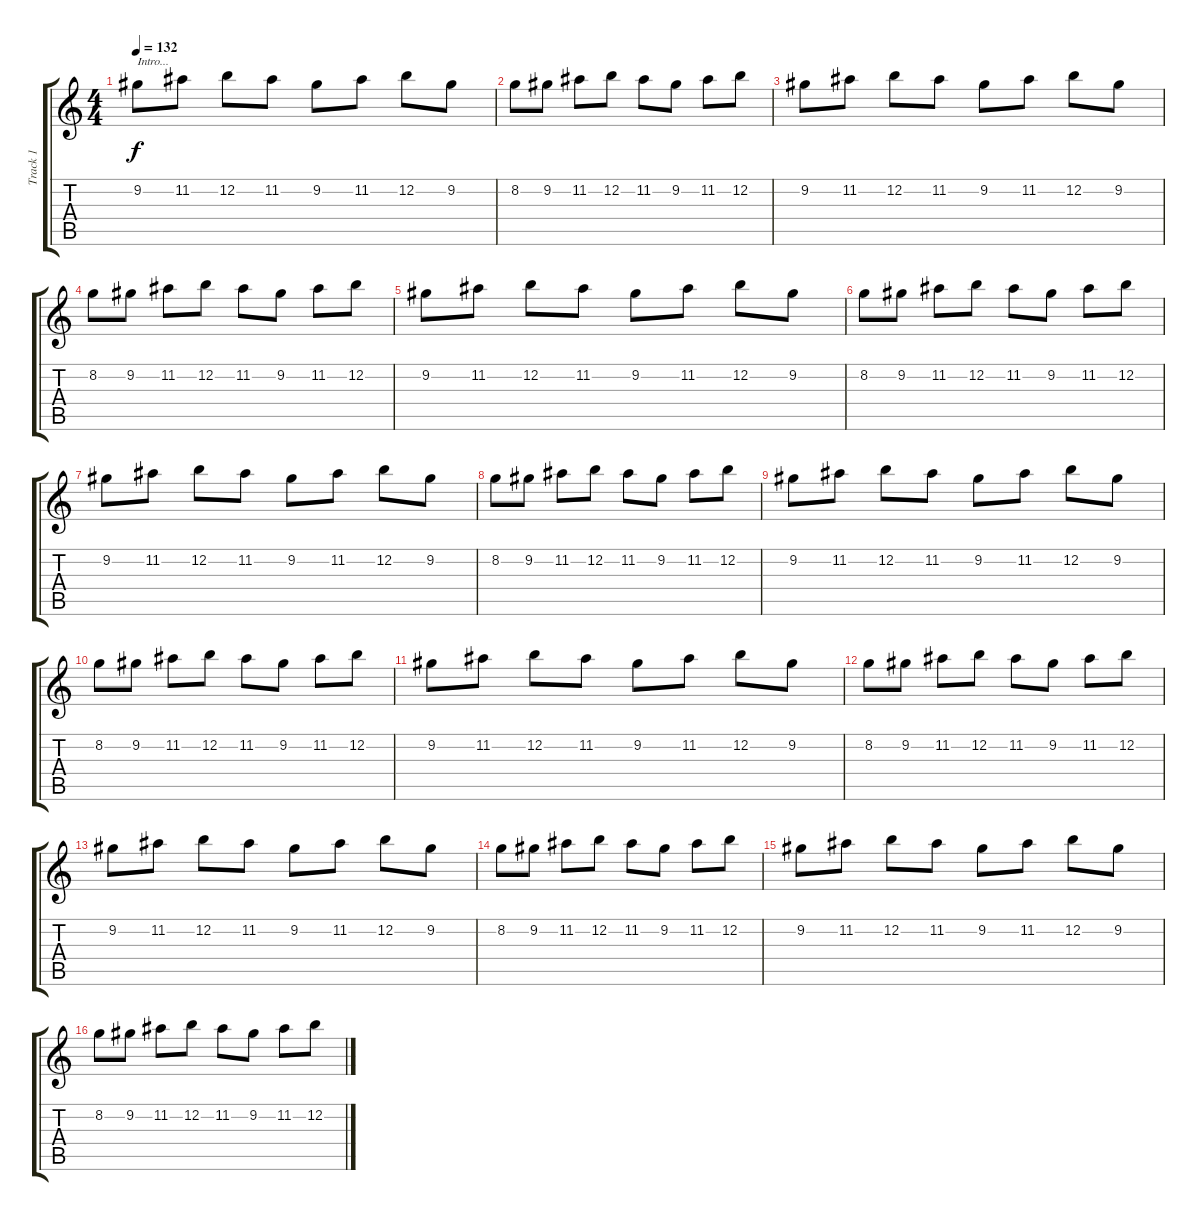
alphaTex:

\track ("Track 1" "Track 1") {instrument electricguitarclean}
\staff {score tabs}
\tuning (E4 B3 G3 D3 A2 E2) {hide}
\ts (4 4)
\tempo 132
\clef g2
\ks c
9.2.8{txt "Intro..." dy f instrument electricguitarclean} 11.2.8 12.2.8 11.2.8 9.2.8 11.2.8 12.2.8 9.2.8 |
8.2.8 9.2.8 11.2.8 12.2.8 11.2.8 9.2.8 11.2.8 12.2.8 |
9.2.8 11.2.8 12.2.8 11.2.8 9.2.8 11.2.8 12.2.8 9.2.8 |
8.2.8 9.2.8 11.2.8 12.2.8 11.2.8 9.2.8 11.2.8 12.2.8 |
9.2.8 11.2.8 12.2.8 11.2.8 9.2.8 11.2.8 12.2.8 9.2.8 |
8.2.8 9.2.8 11.2.8 12.2.8 11.2.8 9.2.8 11.2.8 12.2.8 |
9.2.8 11.2.8 12.2.8 11.2.8 9.2.8 11.2.8 12.2.8 9.2.8 |
8.2.8 9.2.8 11.2.8 12.2.8 11.2.8 9.2.8 11.2.8 12.2.8 |
9.2.8 11.2.8 12.2.8 11.2.8 9.2.8 11.2.8 12.2.8 9.2.8 |
8.2.8 9.2.8 11.2.8 12.2.8 11.2.8 9.2.8 11.2.8 12.2.8 |
9.2.8 11.2.8 12.2.8 11.2.8 9.2.8 11.2.8 12.2.8 9.2.8 |
8.2.8 9.2.8 11.2.8 12.2.8 11.2.8 9.2.8 11.2.8 12.2.8 |
9.2.8 11.2.8 12.2.8 11.2.8 9.2.8 11.2.8 12.2.8 9.2.8 |
8.2.8 9.2.8 11.2.8 12.2.8 11.2.8 9.2.8 11.2.8 12.2.8 |
9.2.8 11.2.8 12.2.8 11.2.8 9.2.8 11.2.8 12.2.8 9.2.8 |
8.2.8 9.2.8 11.2.8 12.2.8 11.2.8 9.2.8 11.2.8 12.2.8
